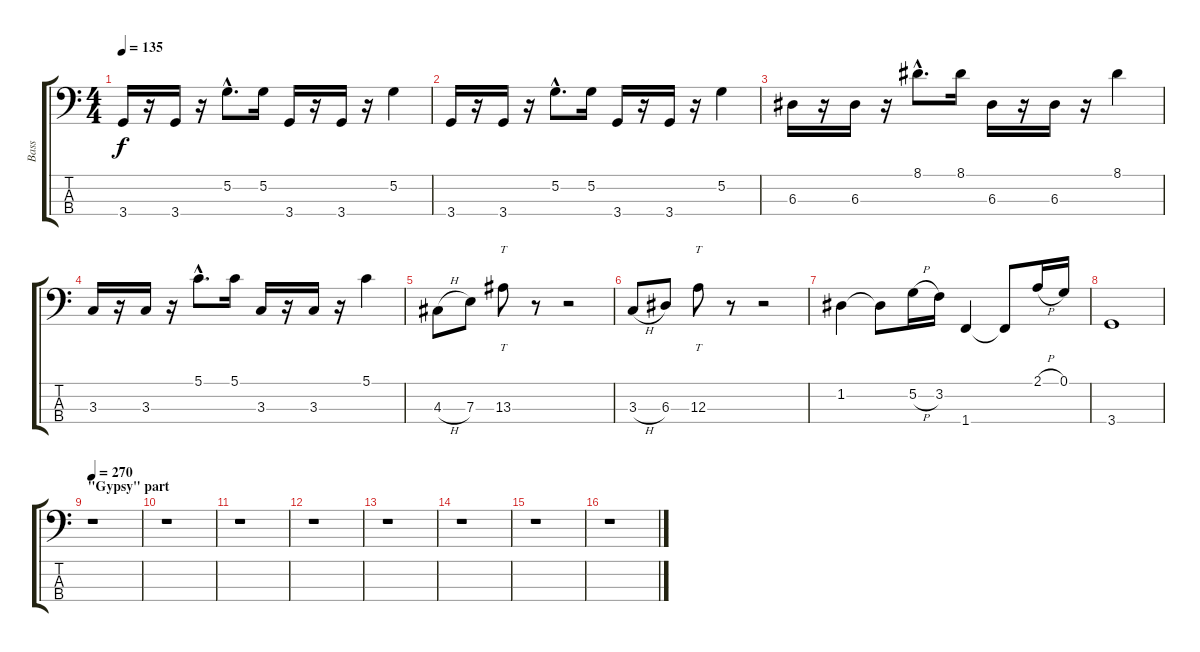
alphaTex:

\track ("Bass" "Bass") {instrument electricbassfinger}
\staff {score tabs}
\tuning (G2 D2 A1 E1) {hide}
\ts (4 4)
\tempo 135
\clef f4
\ks c
3.4.16{dy f} r.16 3.4.16 r.16 5.2{hac}.8{d} 5.2.16 3.4.16 r.16 3.4.16 r.16 5.2.4 |
3.4.16 r.16 3.4.16 r.16 5.2{hac}.8{d} 5.2.16 3.4.16 r.16 3.4.16 r.16 5.2.4 |
6.3.16 r.16 6.3.16 r.16 8.1{hac}.8{d} 8.1.16 6.3.16 r.16 6.3.16 r.16 8.1.4 |
3.3.16 r.16 3.3.16 r.16 5.1{hac}.8{d} 5.1.16 3.3.16 r.16 3.3.16 r.16 5.1.4 |
4.3{h}.8 7.3.8 13.3.8{tt} r.8 r.2 |
3.3{h}.8 6.3.8 12.3.8{tt} r.8 r.2 |
1.2.4 1.2{t}.8 5.2{h}.16 3.2.16 1.4.4 1.4{t}.8 2.1{h}.16 0.1.16 |
3.4.1 |
\section ("" "\"Gypsy\" part")
\tempo 270
r.1 |
r.1 |
r.1 |
r.1 |
r.1 |
r.1 |
r.1 |
r.1
